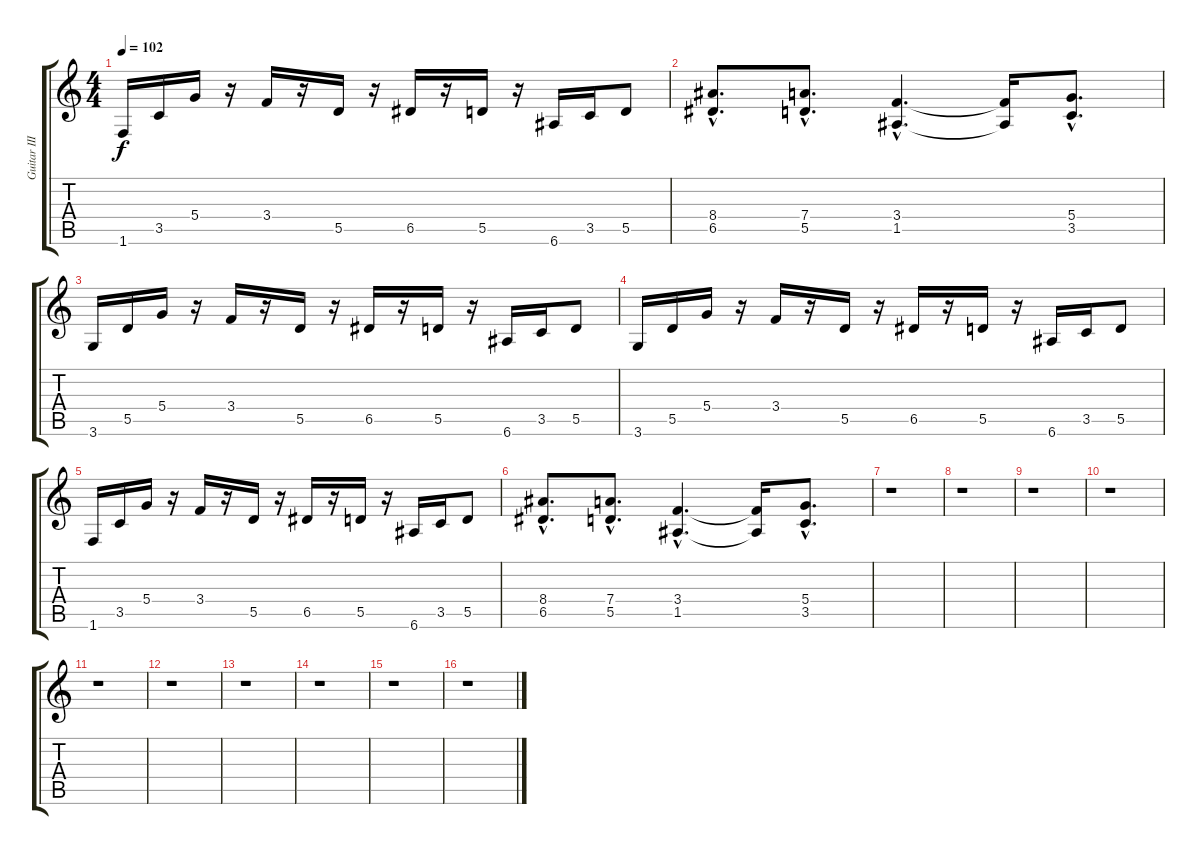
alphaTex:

\track ("Guitar III" "Guitar III") {instrument distortionguitar}
\staff {score tabs}
\tuning (E4 B3 G3 D3 A2 E2) {hide}
\ts (4 4)
\tempo 102
\clef g2
\ks c
1.6.16{dy f} 3.5.16 5.4.16 r.16 3.4.16 r.16 5.5.16 r.16 6.5.16 r.16 5.5.16 r.16 6.6.16 3.5.16 5.5.8 |
(8.4{hac} 6.5{hac}).8{d} (7.4{hac} 5.5{hac}).8{d} (3.4{hac} 1.5{hac}).4{d} (3.4{t} 1.5{t}).16 (5.4{hac} 3.5{hac}).8{d} |
3.6.16 5.5.16 5.4.16 r.16 3.4.16 r.16 5.5.16 r.16 6.5.16 r.16 5.5.16 r.16 6.6.16 3.5.16 5.5.8 |
3.6.16 5.5.16 5.4.16 r.16 3.4.16 r.16 5.5.16 r.16 6.5.16 r.16 5.5.16 r.16 6.6.16 3.5.16 5.5.8 |
1.6.16 3.5.16 5.4.16 r.16 3.4.16 r.16 5.5.16 r.16 6.5.16 r.16 5.5.16 r.16 6.6.16 3.5.16 5.5.8 |
(8.4{hac} 6.5{hac}).8{d} (7.4{hac} 5.5{hac}).8{d} (3.4{hac} 1.5{hac}).4{d} (3.4{t} 1.5{t}).16 (5.4{hac} 3.5{hac}).8{d} |
r.1 |
r.1 |
r.1 |
r.1 |
r.1 |
r.1 |
r.1 |
r.1 |
r.1 |
r.1
